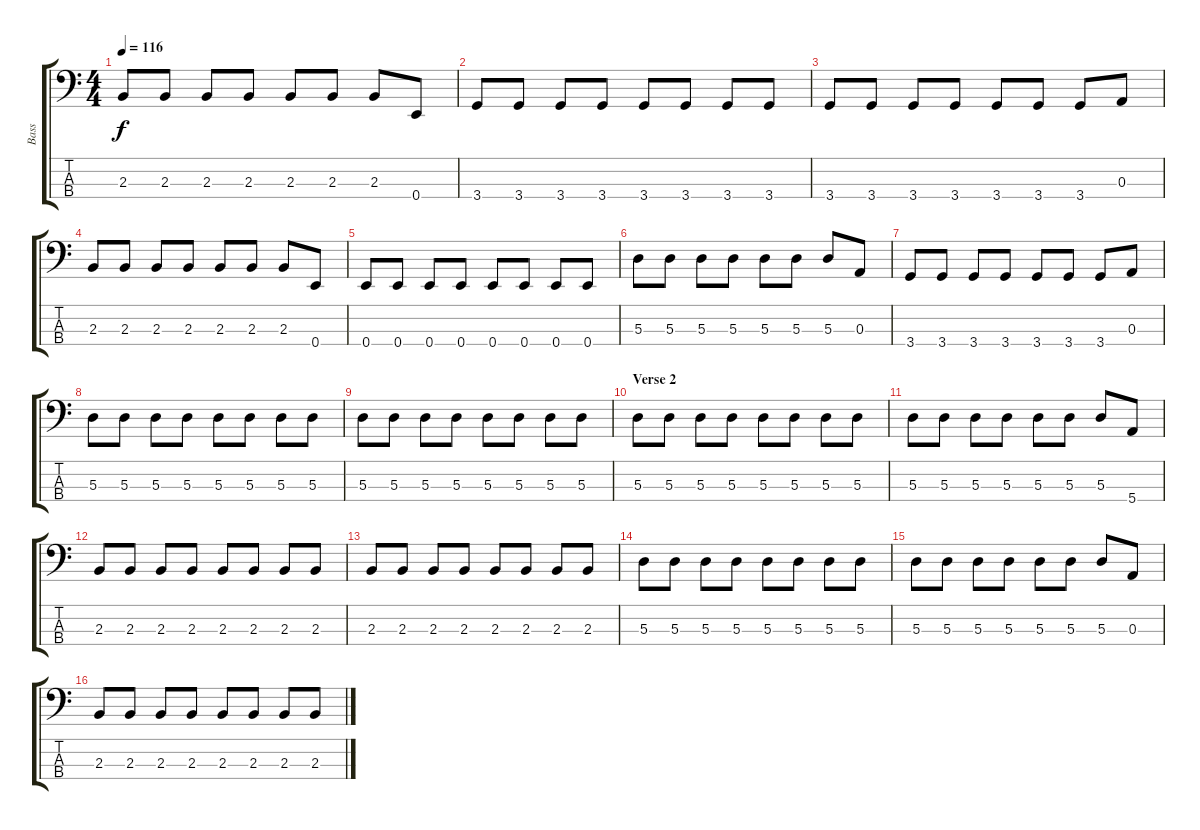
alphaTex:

\track ("Bass" "Bass") {instrument electricbassfinger}
\staff {score tabs}
\tuning (G2 D2 A1 E1) {hide}
\ts (4 4)
\tempo 116
\clef f4
\ks c
2.3.8{dy f} 2.3.8 2.3.8 2.3.8 2.3.8 2.3.8 2.3.8 0.4.8 |
3.4.8 3.4.8 3.4.8 3.4.8 3.4.8 3.4.8 3.4.8 3.4.8 |
3.4.8 3.4.8 3.4.8 3.4.8 3.4.8 3.4.8 3.4.8 0.3.8 |
2.3.8 2.3.8 2.3.8 2.3.8 2.3.8 2.3.8 2.3.8 0.4.8 |
0.4.8 0.4.8 0.4.8 0.4.8 0.4.8 0.4.8 0.4.8 0.4.8 |
5.3.8 5.3.8 5.3.8 5.3.8 5.3.8 5.3.8 5.3.8 0.3.8 |
3.4.8 3.4.8 3.4.8 3.4.8 3.4.8 3.4.8 3.4.8 0.3.8 |
5.3.8 5.3.8 5.3.8 5.3.8 5.3.8 5.3.8 5.3.8 5.3.8 |
5.3.8 5.3.8 5.3.8 5.3.8 5.3.8 5.3.8 5.3.8 5.3.8 |
\section ("" "Verse 2")
5.3.8 5.3.8 5.3.8 5.3.8 5.3.8 5.3.8 5.3.8 5.3.8 |
5.3.8 5.3.8 5.3.8 5.3.8 5.3.8 5.3.8 5.3.8 5.4.8 |
2.3.8 2.3.8 2.3.8 2.3.8 2.3.8 2.3.8 2.3.8 2.3.8 |
2.3.8 2.3.8 2.3.8 2.3.8 2.3.8 2.3.8 2.3.8 2.3.8 |
5.3.8 5.3.8 5.3.8 5.3.8 5.3.8 5.3.8 5.3.8 5.3.8 |
5.3.8 5.3.8 5.3.8 5.3.8 5.3.8 5.3.8 5.3.8 0.3.8 |
2.3.8 2.3.8 2.3.8 2.3.8 2.3.8 2.3.8 2.3.8 2.3.8
